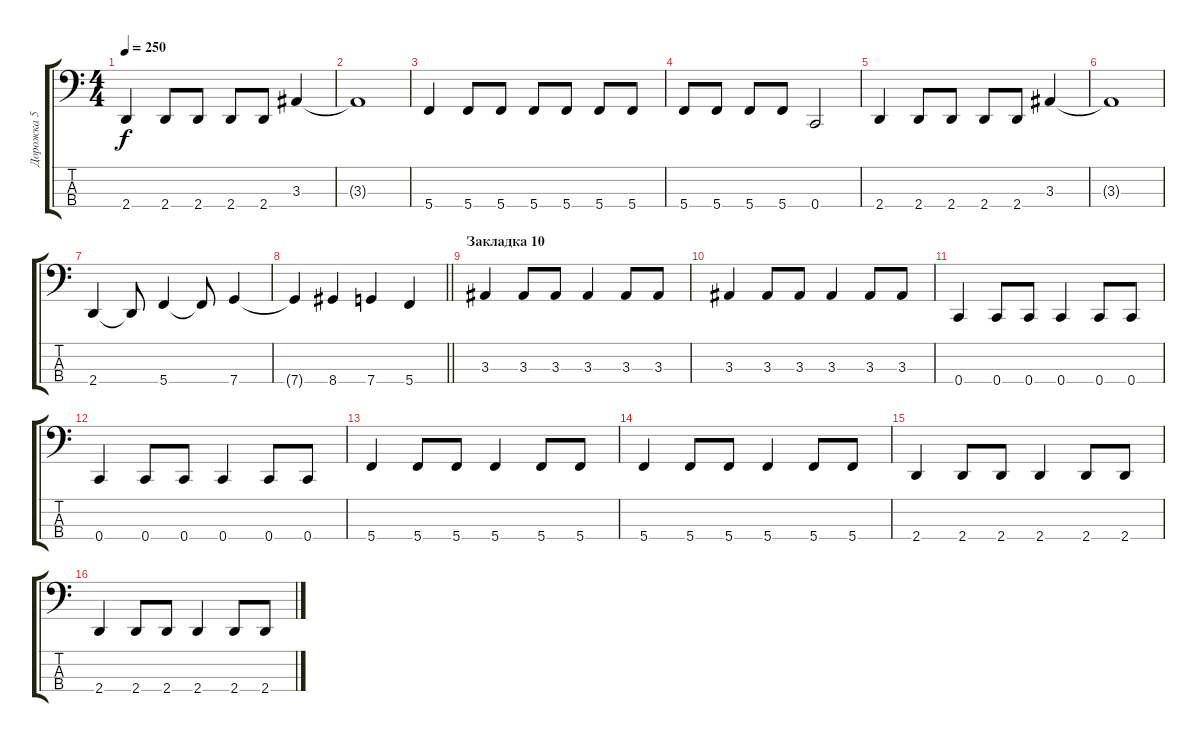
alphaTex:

\track ("Дорожка 5" "Дорожка 5") {instrument electricbassfinger}
\staff {score tabs}
\tuning (F2 C2 G1 C1) {hide}
\ts (4 4)
\tempo 250
\clef f4
\ks c
2.4.4{dy f} 2.4.8 2.4.8 2.4.8 2.4.8 3.3.4 |
3.3{t}.1 |
5.4.4 5.4.8 5.4.8 5.4.8 5.4.8 5.4.8 5.4.8 |
5.4.8 5.4.8 5.4.8 5.4.8 0.4.2 |
2.4.4 2.4.8 2.4.8 2.4.8 2.4.8 3.3.4 |
3.3{t}.1 |
2.4.4 2.4{t}.8 5.4.4 5.4{t}.8 7.4.4 |
\barLineRight lightlight
7.4{t}.4 8.4.4 7.4.4 5.4.4 |
\section ("" "Закладка 10")
3.3.4 3.3.8 3.3.8 3.3.4 3.3.8 3.3.8 |
3.3.4 3.3.8 3.3.8 3.3.4 3.3.8 3.3.8 |
0.4.4 0.4.8 0.4.8 0.4.4 0.4.8 0.4.8 |
0.4.4 0.4.8 0.4.8 0.4.4 0.4.8 0.4.8 |
5.4.4 5.4.8 5.4.8 5.4.4 5.4.8 5.4.8 |
5.4.4 5.4.8 5.4.8 5.4.4 5.4.8 5.4.8 |
2.4.4 2.4.8 2.4.8 2.4.4 2.4.8 2.4.8 |
2.4.4 2.4.8 2.4.8 2.4.4 2.4.8 2.4.8
